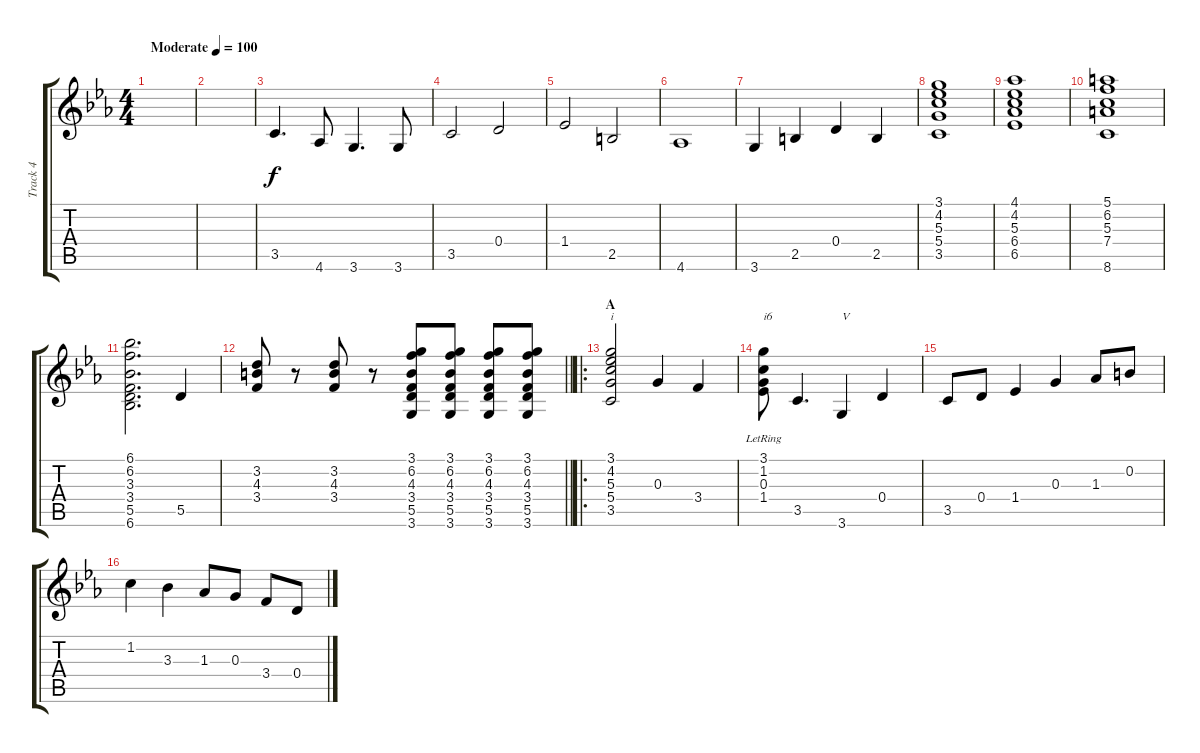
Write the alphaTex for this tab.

\track ("Track 4" "Track 4") {instrument acousticguitarnylon}
\staff {score tabs}
\tuning (E4 B3 G3 D3 A2 E2) {hide}
\ts (4 4)
\tempo (100 "Moderate")
\clef g2
\ks cminor
|
|
3.5.4{d} 4.6.8 3.6.4{d} 3.6.8 |
3.5.2 0.4.2 |
1.4.2 2.5.2 |
4.6.1 |
3.6.4 2.5.4 0.4.4 2.5.4 |
(3.1 4.2 5.3 5.4 3.5).1 |
(4.1 4.2 5.3 6.4 6.5).1 |
(5.1 6.2 5.3 7.4 8.6).1 |
(6.1 6.2 3.3 3.4 5.5 6.6).2{d} 5.5.4 |
\barLineRight lightlight
(3.2 4.3 3.4).8 r.8 (3.2 4.3 3.4).8 r.8 (3.1 6.2 4.3 3.4 5.5 3.6).8 (3.1 6.2 4.3 3.4 5.5 3.6).8 (3.1 6.2 4.3 3.4 5.5 3.6).8 (3.1 6.2 4.3 3.4 5.5 3.6).8 |
\ro
\section ("" "A")
(3.1 4.2 5.3 5.4 3.5).2{txt "i"} 0.3.4 3.4.4 |
(3.1{lr} 1.2{lr} 0.3{lr} 1.4{lr}).8{txt "i6"} 3.5.4{d} 3.6.4{txt "V"} 0.4.4 |
3.5.8 0.4.8 1.4.4 0.3.4 1.3.8 0.2.8 |
1.2.4 3.3.4 1.3.8 0.3.8 3.4.8 0.4.8
